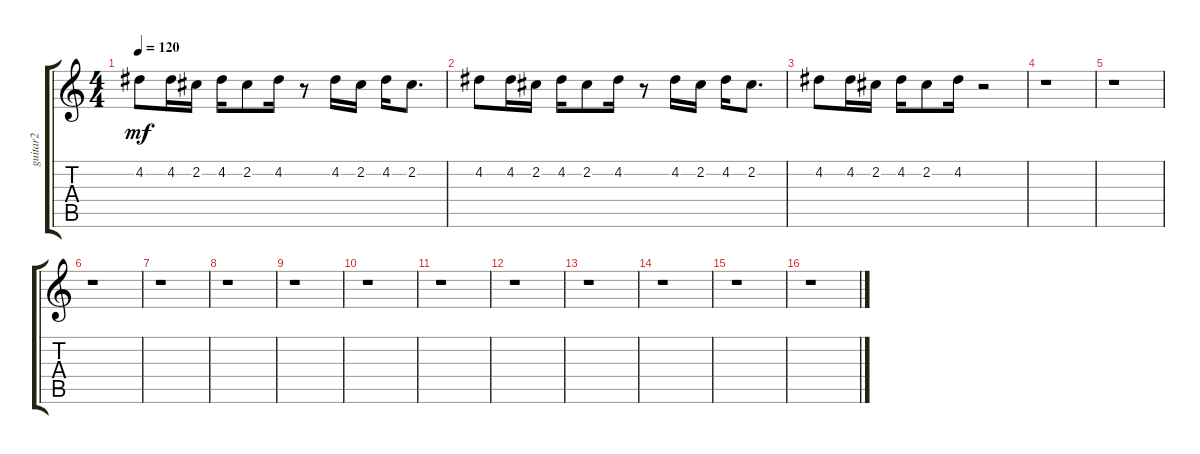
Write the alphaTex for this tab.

\track ("guitar2" "guitar2") {instrument acousticguitarnylon}
\staff {score tabs}
\tuning (E4 B3 G3 D3 A2 E2) {hide}
\ts (4 4)
\tempo 120
\clef g2
\ks c
4.2.8{dy mf} 4.2.16 2.2.16 4.2.16 2.2.8 4.2.16 r.8 4.2.16 2.2.16 4.2.16 2.2.8{d} |
4.2.8 4.2.16 2.2.16 4.2.16 2.2.8 4.2.16 r.8 4.2.16 2.2.16 4.2.16 2.2.8{d} |
4.2.8 4.2.16 2.2.16 4.2.16 2.2.8 4.2.16 r.2 |
r.1 |
r.1 |
r.1 |
r.1 |
r.1 |
r.1 |
r.1 |
r.1 |
r.1 |
r.1 |
r.1 |
r.1 |
r.1
